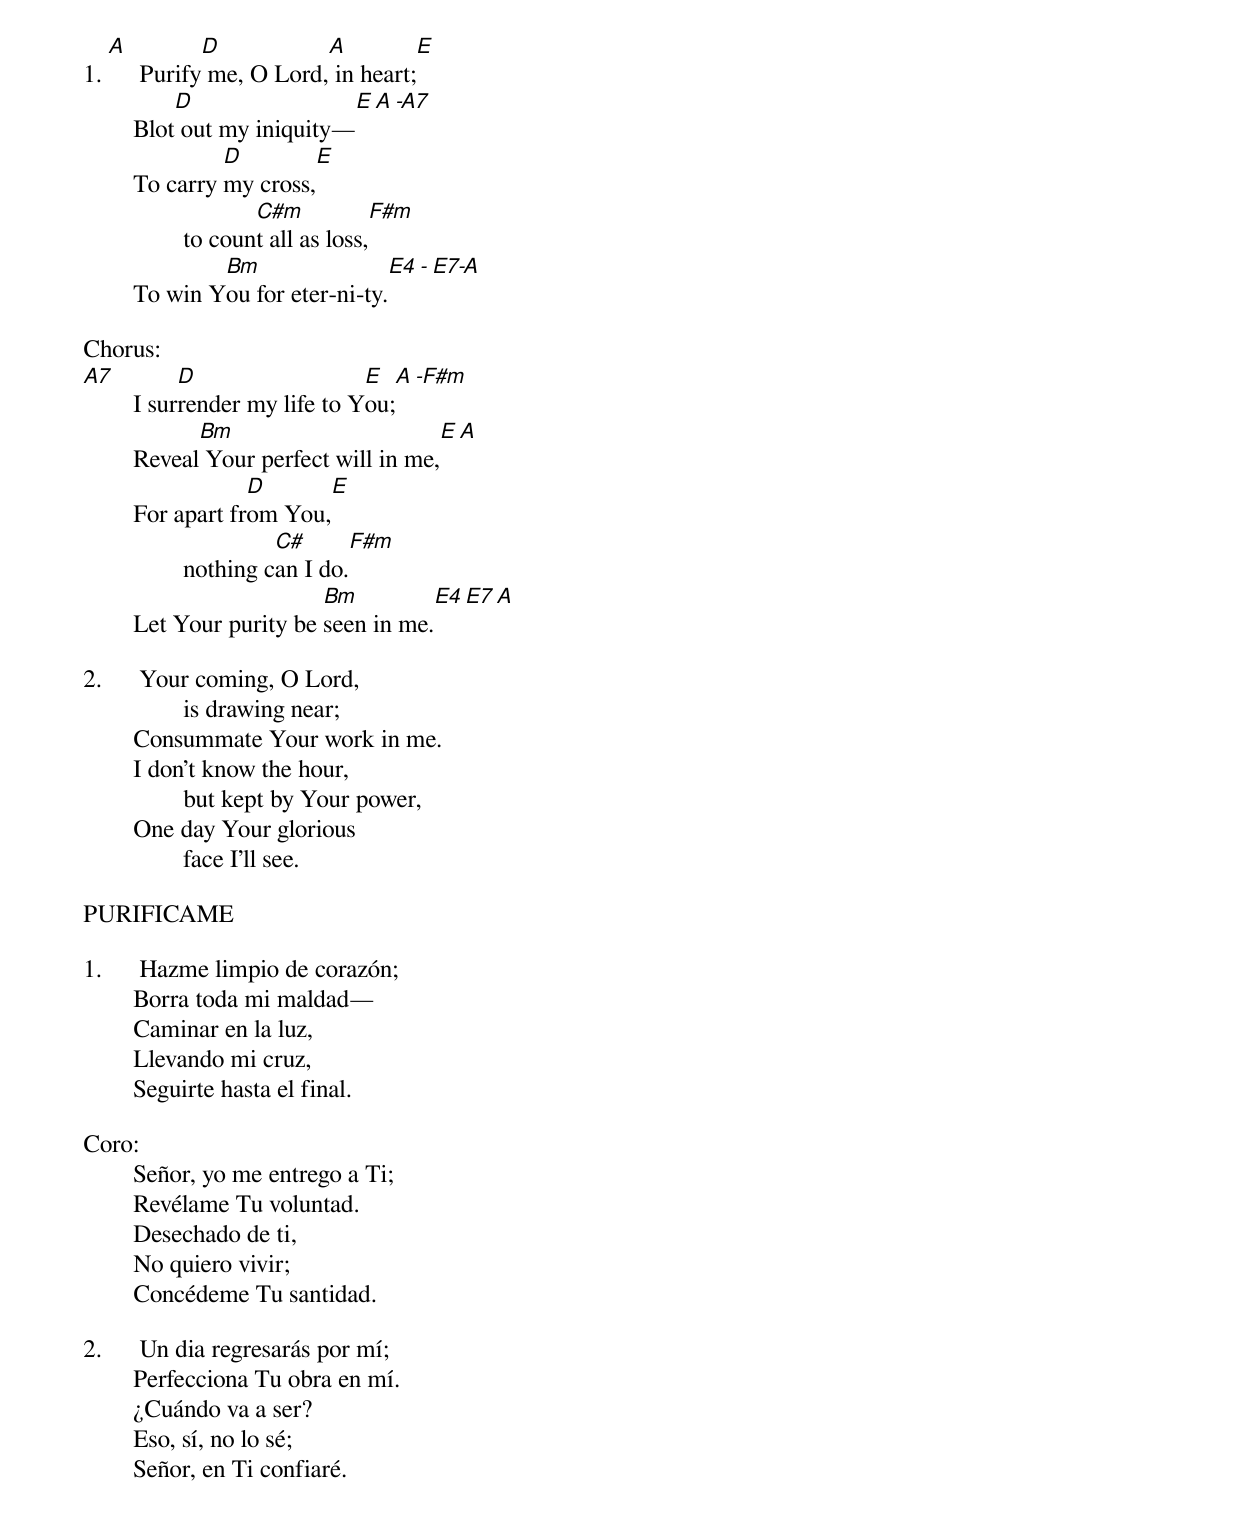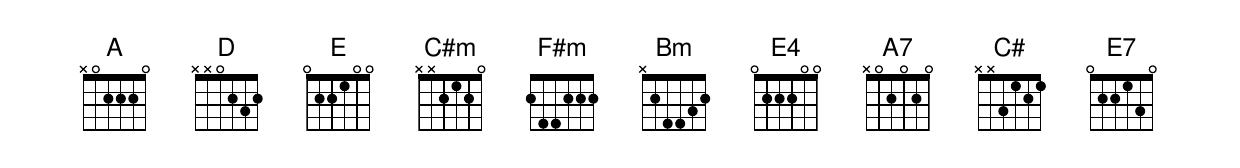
   A          D           A               E
1.	Purify me, O Lord, in heart;
	    D                     E     A    -A7
	Blot out my iniquity—
	         D                  E
	To carry my cross,
		       C#m               F#m
		to count all as loss,
	        Bm                    E4 - E7-A
	To win You for eter-ni-ty.

Chorus:
A7           D                  E          A     -F#m
	I surrender my life to You;
	      Bm                                 E           A
	Reveal Your perfect will in me,
	            D                   E
	For apart from You,
		         C#              F#m
		nothing can I do.
	                   Bm                E4   E7   A
	Let Your purity be seen in me.

2.	Your coming, O Lord,
		is drawing near;
	Consummate Your work in me.
	I don’t know the hour,
		but kept by Your power,
	One day Your glorious
		face I’ll see.

PURIFICAME

1.	Hazme limpio de corazón;
	Borra toda mi maldad—
	Caminar en la luz,
	Llevando mi cruz,
	Seguirte hasta el final.

Coro:
	Señor, yo me entrego a Ti;
	Revélame Tu voluntad.
	Desechado de ti,
	No quiero vivir;
	Concédeme Tu santidad.

2.	Un dia regresarás por mí;
	Perfecciona Tu obra en mí.
	¿Cuándo va a ser?
	Eso, sí, no lo sé;
	Señor, en Ti confiaré.
